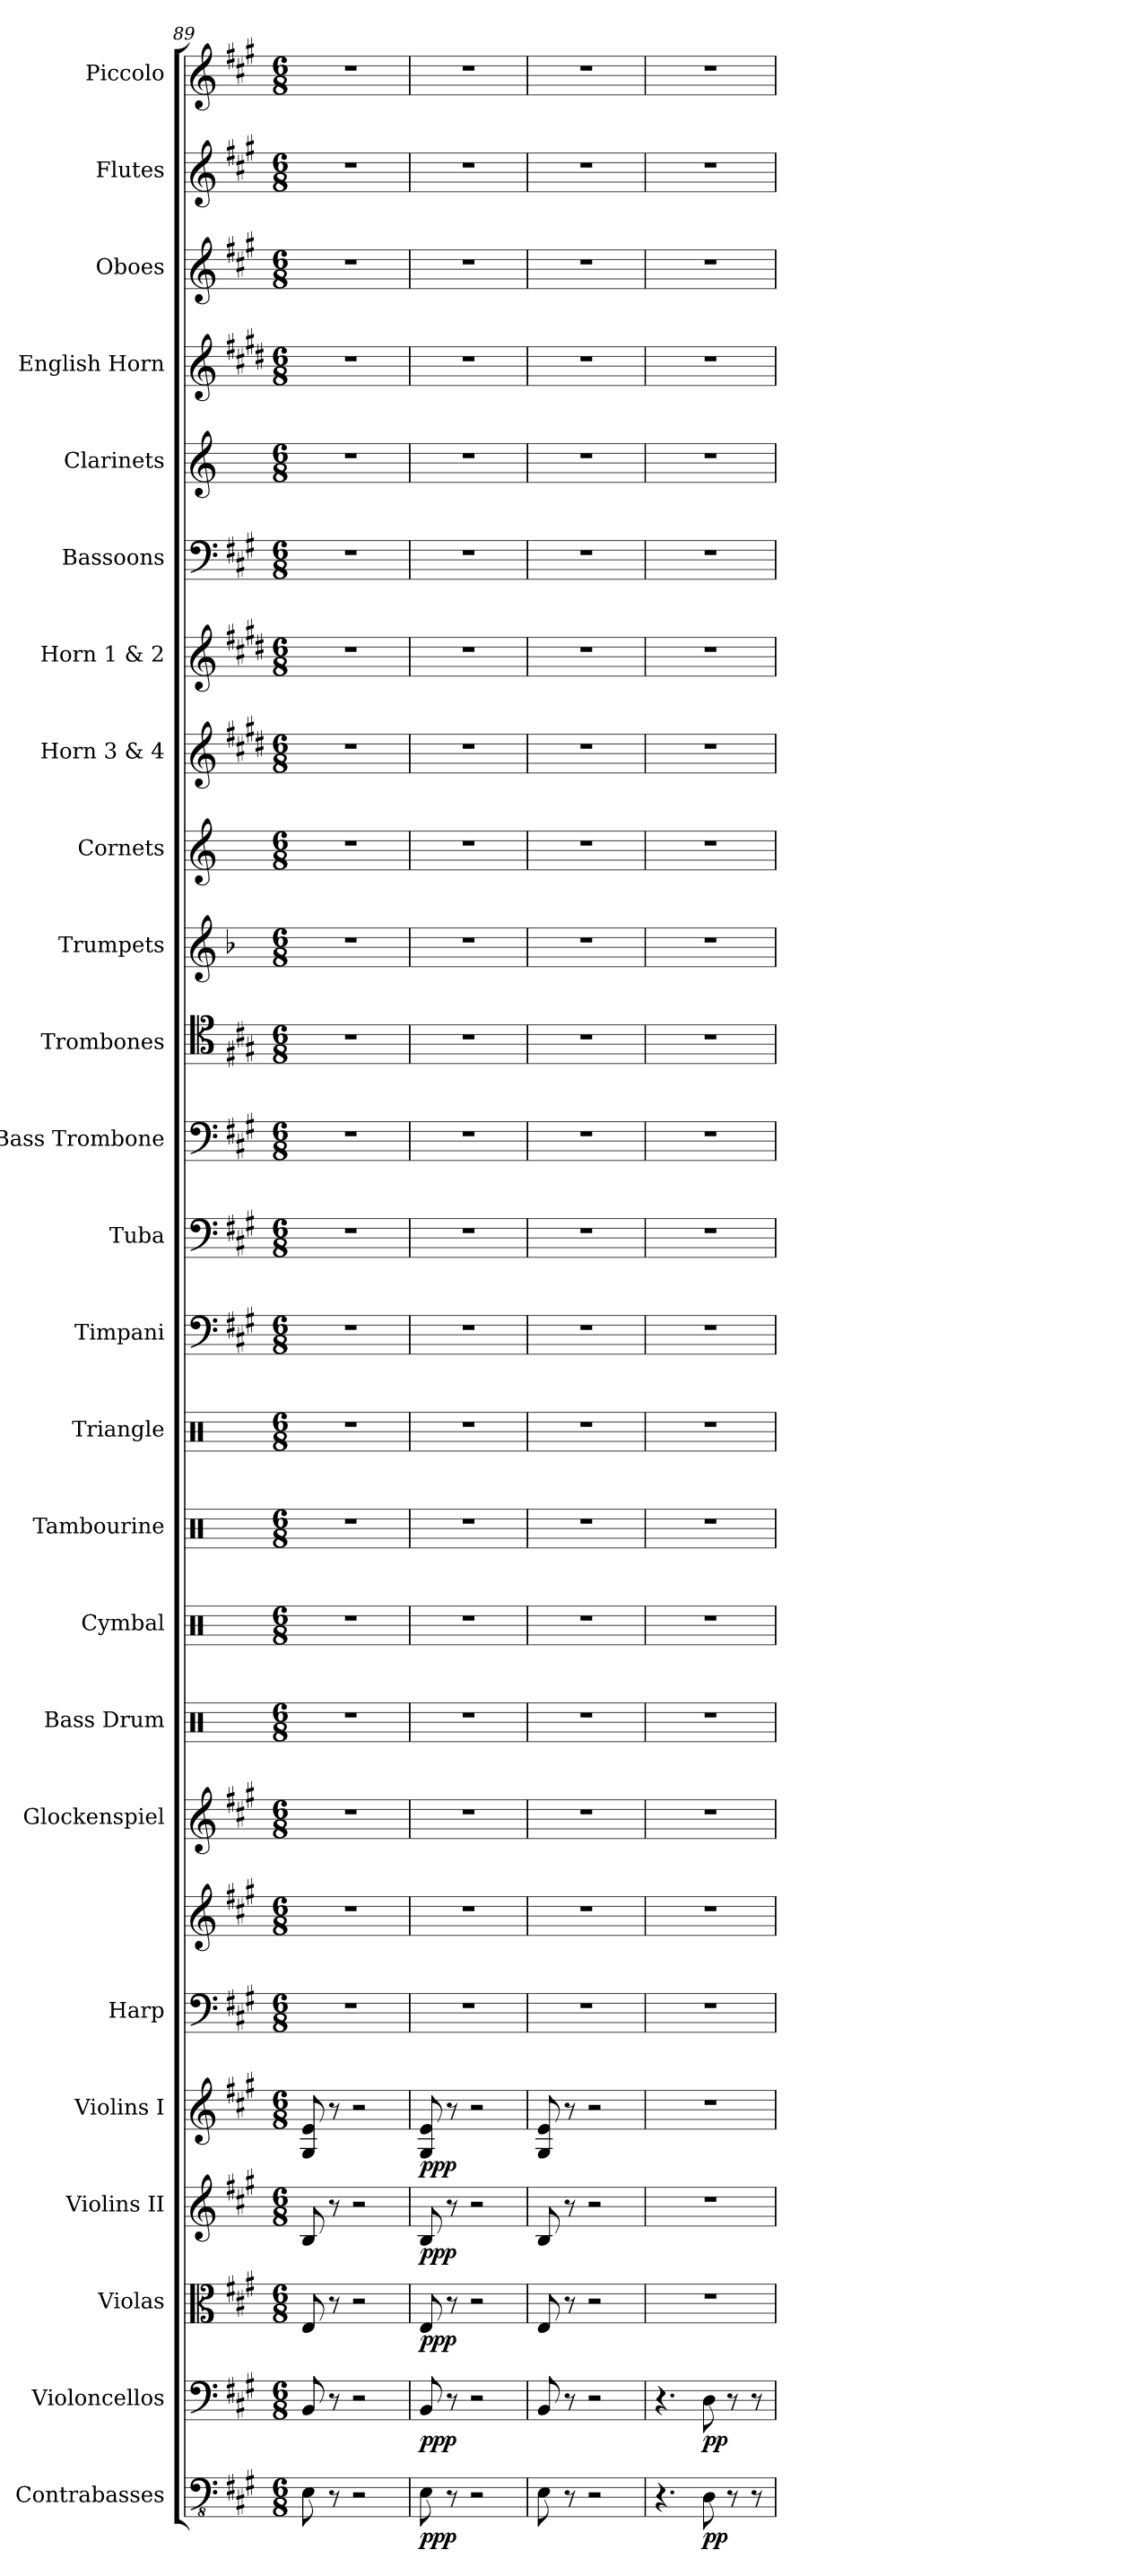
**kern	**dynam	**kern	**dynam	**kern	**dynam	**kern	**dynam	**kern	**dynam	**kern	**kern	**kern	**kern	**kern	**kern	**kern	**kern	**kern	**kern	**kern	**kern	**kern	**kern	**kern	**kern	**kern	**kern	**kern	**kern	**kern
*part25	*part25	*part24	*part24	*part23	*part23	*part22	*part22	*part21	*part21	*part20	*part20	*part19	*part18	*part17	*part16	*part15	*part14	*part13	*part12	*part11	*part10	*part9	*part8	*part7	*part6	*part5	*part4	*part3	*part2	*part1
*staff26	*staff26	*staff25	*staff25	*staff24	*staff24	*staff23	*staff23	*staff22	*staff22	*staff21	*staff20	*staff19	*staff18	*staff17	*staff16	*staff15	*staff14	*staff13	*staff12	*staff11	*staff10	*staff9	*staff8	*staff7	*staff6	*staff5	*staff4	*staff3	*staff2	*staff1
*I"Contrabasses	*	*I"Violoncellos	*	*I"Violas	*	*I"Violins II	*	*I"Violins I	*	*I"Harp	*	*I"Glockenspiel	*I"Bass Drum	*I"Cymbal	*I"Tambourine	*I"Triangle	*I"Timpani	*I"Tuba	*I"Bass Trombone	*I"Trombones	*I"Trumpets	*I"Cornets	*I"Horn 3 &amp; 4	*I"Horn 1 &amp; 2	*I"Bassoons	*I"Clarinets	*I"English Horn	*I"Oboes	*I"Flutes	*I"Piccolo
*I'Cbs.	*	*I'Vcs.	*	*I'Vlas.	*	*I'Vlns.II	*	*I'Vlns. I	*	*I'Hrp.	*	*I'Glk.	*I'B. Dr.	*I'Cym.	*I'Tamb.	*I'Tria.	*I'Timp.	*I'Tba.	*I'B. Tbn.	*I'Tbn.	*I'Trmpt.	*I'Cornt.	*I'Hn.	*I'Hn.	*I'Bsn.	*I'Cl.	*	*I'Ob.	*I'Fl.	*I'Picc.
*clefFv4	*	*clefF4	*	*clefC3	*	*clefG2	*	*clefG2	*	*clefF4	*clefG2	*clefG2	*clefX	*clefX	*clefX	*clefX	*clefF4	*clefF4	*clefF4	*clefC4	*clefG2	*clefG2	*clefG2	*clefG2	*clefF4	*clefG2	*clefG2	*clefG2	*clefG2	*clefG2
*	*	*	*	*	*	*	*	*	*	*	*	*ITrd-14c-24	*	*	*	*	*	*	*	*	*ITrd-2c-4	*ITrd2c3	*ITrd4c7	*ITrd4c7	*	*ITrd2c3	*ITrd4c7	*	*	*ITrd-7c-12
*k[f#c#g#]	*	*k[f#c#g#]	*	*k[f#c#g#]	*	*k[f#c#g#]	*	*k[f#c#g#]	*	*k[f#c#g#]	*k[f#c#g#]	*k[f#c#g#]	*k[]	*k[]	*k[]	*k[]	*k[f#c#g#]	*k[f#c#g#]	*k[f#c#g#]	*k[f#c#g#]	*k[f#c#g#]	*k[f#c#g#]	*k[f#c#g#]	*k[f#c#g#]	*k[f#c#g#]	*k[f#c#g#]	*k[f#c#g#]	*k[f#c#g#]	*k[f#c#g#]	*k[f#c#g#]
*M6/8	*	*M6/8	*	*M6/8	*	*M6/8	*	*M6/8	*	*M6/8	*M6/8	*M6/8	*M6/8	*M6/8	*M6/8	*M6/8	*M6/8	*M6/8	*M6/8	*M6/8	*M6/8	*M6/8	*M6/8	*M6/8	*M6/8	*M6/8	*M6/8	*M6/8	*M6/8	*M6/8
=89	=89	=89	=89	=89	=89	=89	=89	=89	=89	=89	=89	=89	=89	=89	=89	=89	=89	=89	=89	=89	=89	=89	=89	=89	=89	=89	=89	=89	=89	=89
8EE\	.	8BB/	.	8E/	.	8B/	.	8G#/ 8e/	.	2.r	2.r	2.r	2.r	2.r	2.r	2.r	2.r	2.r	2.r	2.r	2.r	2.r	2.r	2.r	2.r	2.r	2.r	2.r	2.r	2.r
8r	.	8r	.	8r	.	8r	.	8r	.	.	.	.	.	.	.	.	.	.	.	.	.	.	.	.	.	.	.	.	.	.
2r	.	2r	.	2r	.	2r	.	2r	.	.	.	.	.	.	.	.	.	.	.	.	.	.	.	.	.	.	.	.	.	.
=90	=90	=90	=90	=90	=90	=90	=90	=90	=90	=90	=90	=90	=90	=90	=90	=90	=90	=90	=90	=90	=90	=90	=90	=90	=90	=90	=90	=90	=90	=90
!	!LO:DY:b	!	!LO:DY:b	!	!LO:DY:b	!	!LO:DY:b	!	!LO:DY:b	!	!	!	!	!	!	!	!	!	!	!	!	!	!	!	!	!	!	!	!	!
8EE\	ppp	8BB/	ppp	8E/	ppp	8B/	ppp	8G#/ 8e/	ppp	2.r	2.r	2.r	2.r	2.r	2.r	2.r	2.r	2.r	2.r	2.r	2.r	2.r	2.r	2.r	2.r	2.r	2.r	2.r	2.r	2.r
8r	.	8r	.	8r	.	8r	.	8r	.	.	.	.	.	.	.	.	.	.	.	.	.	.	.	.	.	.	.	.	.	.
2r	.	2r	.	2r	.	2r	.	2r	.	.	.	.	.	.	.	.	.	.	.	.	.	.	.	.	.	.	.	.	.	.
=91	=91	=91	=91	=91	=91	=91	=91	=91	=91	=91	=91	=91	=91	=91	=91	=91	=91	=91	=91	=91	=91	=91	=91	=91	=91	=91	=91	=91	=91	=91
8EE\	.	8BB/	.	8E/	.	8B/	.	8G#/ 8e/	.	2.r	2.r	2.r	2.r	2.r	2.r	2.r	2.r	2.r	2.r	2.r	2.r	2.r	2.r	2.r	2.r	2.r	2.r	2.r	2.r	2.r
8r	.	8r	.	8r	.	8r	.	8r	.	.	.	.	.	.	.	.	.	.	.	.	.	.	.	.	.	.	.	.	.	.
2r	.	2r	.	2r	.	2r	.	2r	.	.	.	.	.	.	.	.	.	.	.	.	.	.	.	.	.	.	.	.	.	.
=92	=92	=92	=92	=92	=92	=92	=92	=92	=92	=92	=92	=92	=92	=92	=92	=92	=92	=92	=92	=92	=92	=92	=92	=92	=92	=92	=92	=92	=92	=92
4.r	.	4.r	.	2.r	.	2.r	.	2.r	.	2.r	2.r	2.r	2.r	2.r	2.r	2.r	2.r	2.r	2.r	2.r	2.r	2.r	2.r	2.r	2.r	2.r	2.r	2.r	2.r	2.r
!	!LO:DY:b	!	!LO:DY:b	!	!	!	!	!	!	!	!	!	!	!	!	!	!	!	!	!	!	!	!	!	!	!	!	!	!	!
8DD\	pp	8D\	pp	.	.	.	.	.	.	.	.	.	.	.	.	.	.	.	.	.	.	.	.	.	.	.	.	.	.	.
8r	.	8r	.	.	.	.	.	.	.	.	.	.	.	.	.	.	.	.	.	.	.	.	.	.	.	.	.	.	.	.
8r	.	8r	.	.	.	.	.	.	.	.	.	.	.	.	.	.	.	.	.	.	.	.	.	.	.	.	.	.	.	.
=	=	=	=	=	=	=	=	=	=	=	=	=	=	=	=	=	=	=	=	=	=	=	=	=	=	=	=	=	=	=
*-	*-	*-	*-	*-	*-	*-	*-	*-	*-	*-	*-	*-	*-	*-	*-	*-	*-	*-	*-	*-	*-	*-	*-	*-	*-	*-	*-	*-	*-	*-
